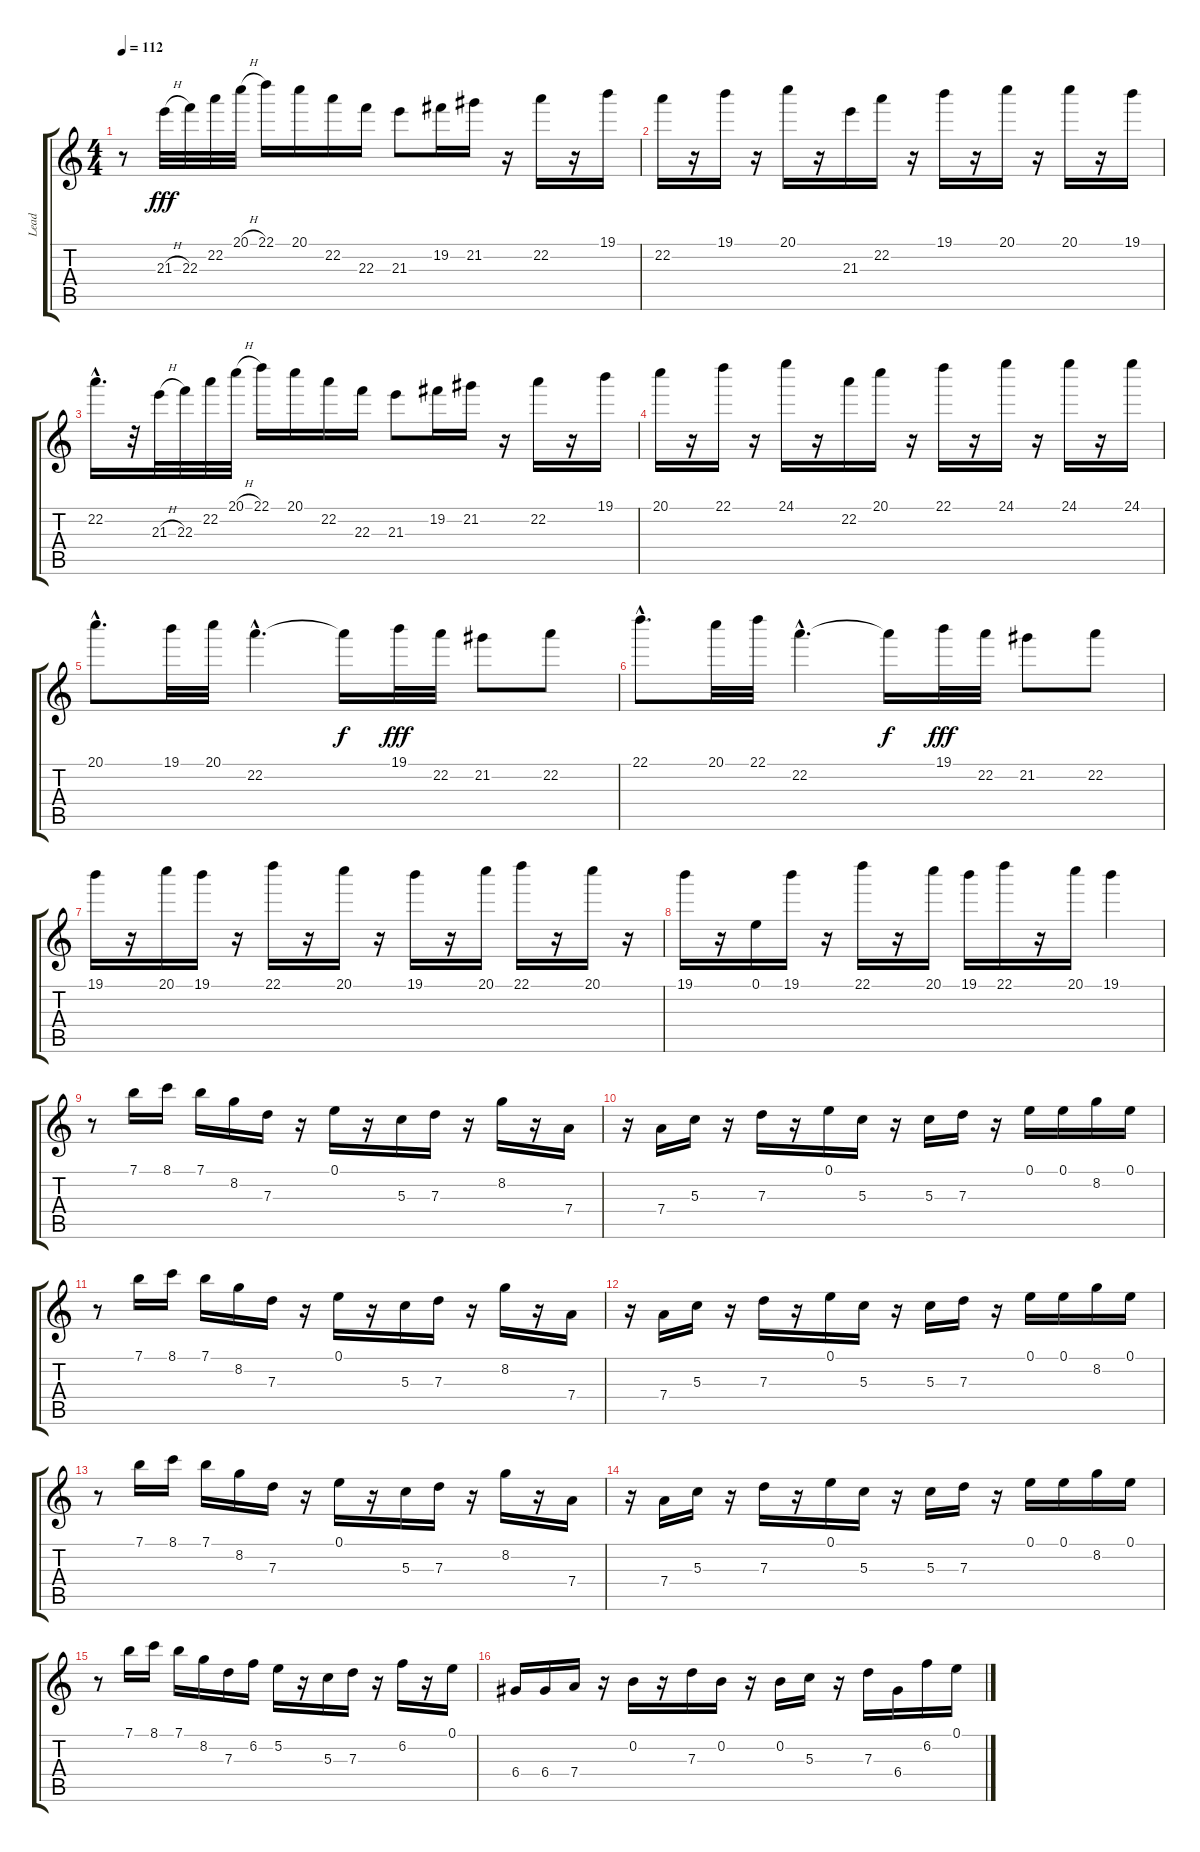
\track ("Lead" "Lead") {instrument acousticguitarnylon}
\staff {score tabs}
\tuning (E4 B3 G3 D3 A2 E2) {hide}
\ts (4 4)
\tempo 112
\clef g2
\ks c
r.8{dy fff} 21.3{h}.32 22.3.32 22.2.32 20.1{h}.32 22.1.16 20.1.16 22.2.16 22.3.16 21.3.8 19.2.16 21.2.16 r.16 22.2.16 r.16 19.1.16 |
22.2.16 r.16 19.1.16 r.16 20.1.16 r.16 21.3.16 22.2.16 r.16 19.1.16 r.16 20.1.16 r.16 20.1.16 r.16 19.1.16 |
22.2{hac}.16{d} r.32 21.3{h}.32 22.3.32 22.2.32 20.1{h}.32 22.1.16 20.1.16 22.2.16 22.3.16 21.3.8 19.2.16 21.2.16 r.16 22.2.16 r.16 19.1.16 |
20.1.16 r.16 22.1.16 r.16 24.1.16 r.16 22.2.16 20.1.16 r.16 22.1.16 r.16 24.1.16 r.16 24.1.16 r.16 24.1.16 |
20.1{hac}.8{d} 19.1.32 20.1.32 22.2{hac}.4{d} 22.2{t}.16{dy f} 19.1.32{dy fff} 22.2.32 21.2.8 22.2.8 |
22.1{hac}.8{d} 20.1.32 22.1.32 22.2{hac}.4{d} 22.2{t}.16{dy f} 19.1.32{dy fff} 22.2.32 21.2.8 22.2.8 |
19.1.16 r.16 20.1.16 19.1.16 r.16 22.1.16 r.16 20.1.16 r.16 19.1.16 r.16 20.1.16 22.1.16 r.16 20.1.16 r.16 |
19.1.16 r.16 0.1.16 19.1.16 r.16 22.1.16 r.16 20.1.16 19.1.16 22.1.16 r.16 20.1.16 19.1.4 |
r.8 7.1.16 8.1.16 7.1.16 8.2.16 7.3.16 r.16 0.1.16 r.16 5.3.16 7.3.16 r.16 8.2.16 r.16 7.4.16 |
r.16 7.4.16 5.3.16 r.16 7.3.16 r.16 0.1.16 5.3.16 r.16 5.3.16 7.3.16 r.16 0.1.16 0.1.16 8.2.16 0.1.16 |
r.8 7.1.16 8.1.16 7.1.16 8.2.16 7.3.16 r.16 0.1.16 r.16 5.3.16 7.3.16 r.16 8.2.16 r.16 7.4.16 |
r.16 7.4.16 5.3.16 r.16 7.3.16 r.16 0.1.16 5.3.16 r.16 5.3.16 7.3.16 r.16 0.1.16 0.1.16 8.2.16 0.1.16 |
r.8 7.1.16 8.1.16 7.1.16 8.2.16 7.3.16 r.16 0.1.16 r.16 5.3.16 7.3.16 r.16 8.2.16 r.16 7.4.16 |
r.16 7.4.16 5.3.16 r.16 7.3.16 r.16 0.1.16 5.3.16 r.16 5.3.16 7.3.16 r.16 0.1.16 0.1.16 8.2.16 0.1.16 |
r.8 7.1.16 8.1.16 7.1.16 8.2.16 7.3.16 6.2.16 5.2.16 r.16 5.3.16 7.3.16 r.16 6.2.16 r.16 0.1.16 |
6.4.16 6.4.16 7.4.16 r.16 0.2.16 r.16 7.3.16 0.2.16 r.16 0.2.16 5.3.16 r.16 7.3.16 6.4.16 6.2.16 0.1.16
